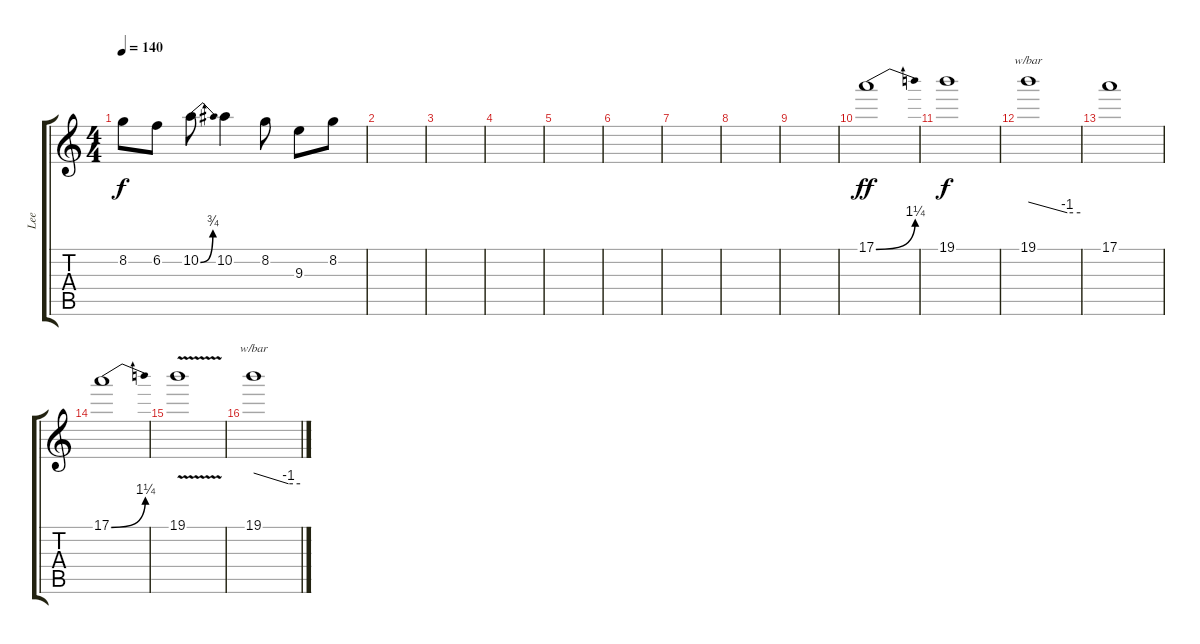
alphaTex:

\track ("Lee" "Lee") {instrument overdrivenguitar}
\staff {score tabs}
\tuning (E4 B3 G3 D3 G2 E2) {hide}
\ts (4 4)
\tempo 140
\clef g2
\ks c
8.2.8{dy f} 6.2.8 10.2{be (bend 0 0 60 3)}.8 10.2.4 8.2.8 9.3.8 8.2.8 |
|
|
|
|
|
|
|
|
17.1{be (bend 0 0 60 5)}.1{dy ff} |
19.1.1{dy f} |
19.1.1{tbe (custom default 0 0 45 -4 60 -4)} |
17.1.1 |
17.1{be (bend 0 0 60 5)}.1 |
19.1{v}.1 |
19.1.1{tbe (custom default 0 0 45 -4 60 -4)}
